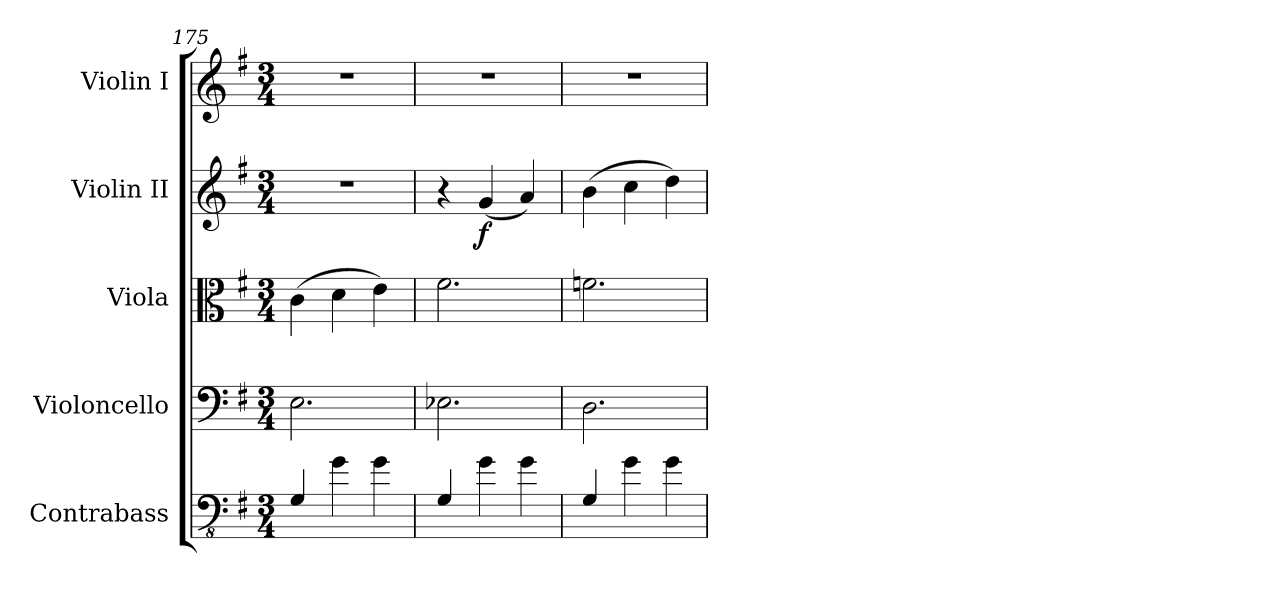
**kern	**kern	**kern	**kern	**dynam	**kern
*part5	*part4	*part3	*part2	*part2	*part1
*staff5	*staff4	*staff3	*staff2	*staff2	*staff1
*I"Contrabass	*I"Violoncello	*I"Viola	*I"Violin II	*	*I"Violin I
*I'Cb	*I'Vc	*I'Vla	*I'Vln	*	*I'Vln
*clefFv4	*clefF4	*clefC3	*clefG2	*	*clefG2
*ITrd7c12	*	*	*	*	*
*k[f#]	*k[f#]	*k[f#]	*k[f#]	*	*k[f#]
*M3/4	*M3/4	*M3/4	*M3/4	*	*M3/4
=175	=175	=175	=175	=175	=175
4GGG/	2.E\	(4c\	2.r	.	2.r
4GG\	.	4d\	.	.	.
4GG\	.	4e\)	.	.	.
=176	=176	=176	=176	=176	=176
4GGG/	2.E-X\	2.f#\	4r	.	2.r
!	!	!	!	!LO:DY:b	!
4GG\	.	.	(4g/	f	.
4GG\	.	.	4a/)	.	.
=177	=177	=177	=177	=177	=177
4GGG/	2.D\	2.fn\	(4b\	.	2.r
4GG\	.	.	4cc\	.	.
4GG\	.	.	4dd\)	.	.
=	=	=	=	=	=
*-	*-	*-	*-	*-	*-
